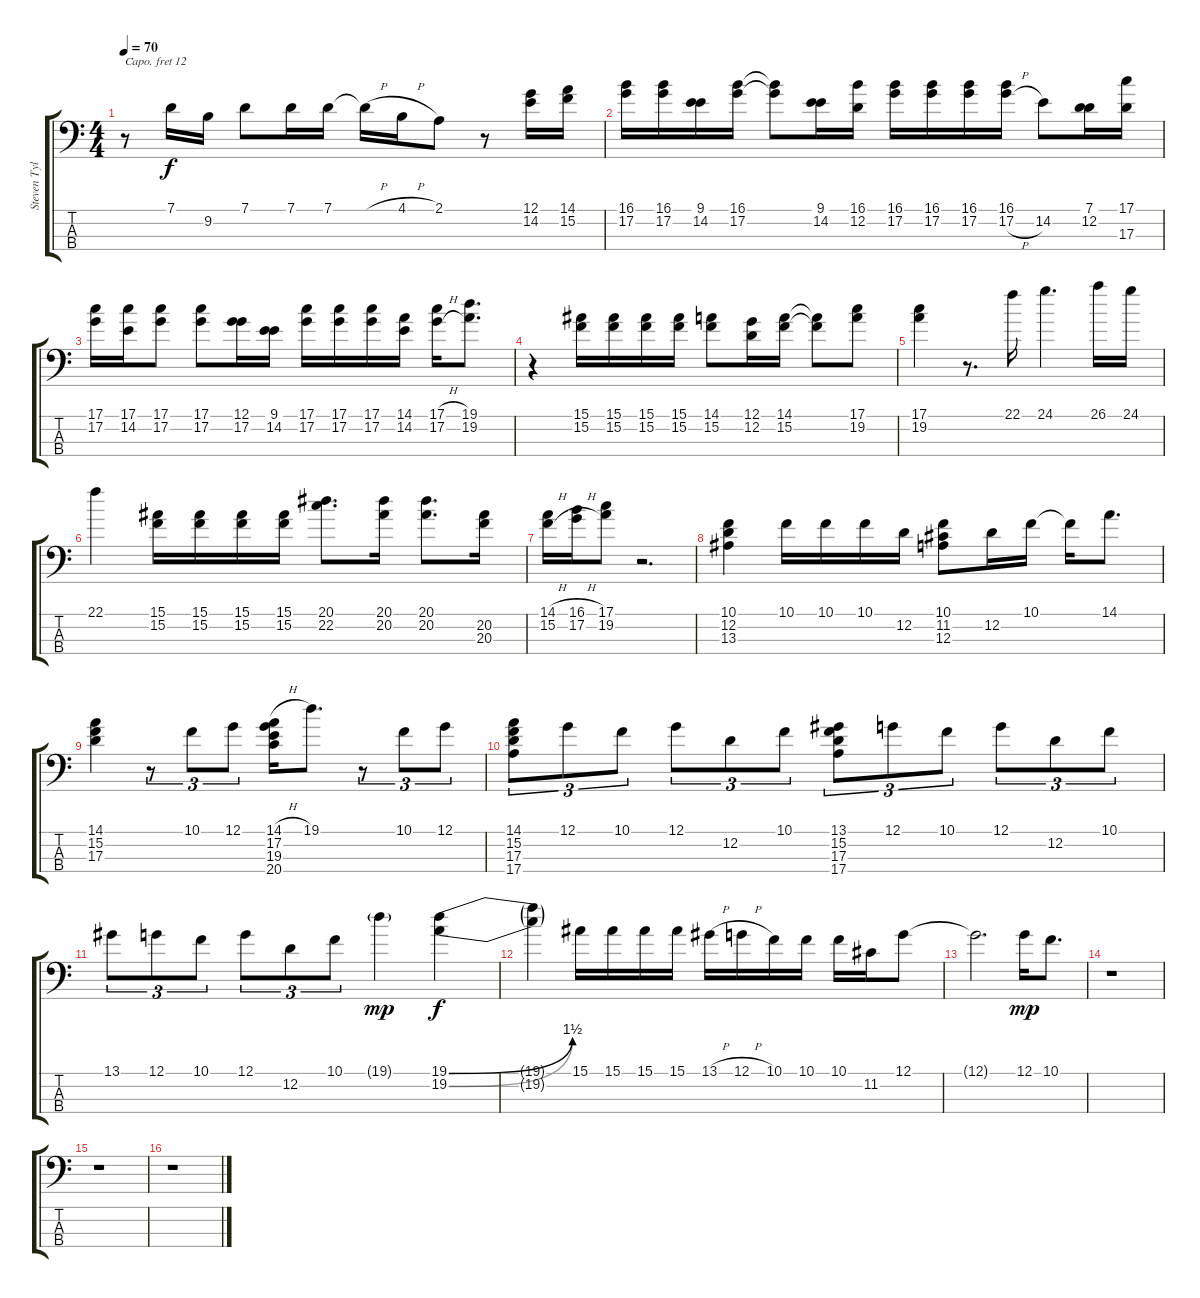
\track ("Steven Tyler" "Steven Tyl") {instrument mutedtrumpet}
\staff {score tabs}
\capo 12
\tuning (G2 D2 A1 E1) {hide}
\ts (4 4)
\tempo 70
\clef f4
\ks c
r.8{dy f} 7.1.16 9.2.16 7.1.8 7.1.16 7.1.16 7.1{h t}.16 4.1{h}.16 2.1.8 r.8 (12.1 14.2).16 (14.1 15.2).16 |
(16.1 17.2).16 (16.1 17.2).16 (9.1 14.2).16 (16.1 17.2).16 (16.1{t} 17.2{t}).8 (9.1 14.2).16 (16.1 12.2).16 (16.1 17.2).16 (16.1 17.2).16 (16.1 17.2).16 (16.1 17.2{h}).16 14.2.8 (7.1 12.2).16 (17.1 17.3).16 |
(17.1 17.2).16 (17.1 14.2).16 (17.1 17.2).8 (17.1 17.2).8 (12.1 17.2).16 (9.1 14.2).16 (17.1 17.2).16 (17.1 17.2).16 (17.1 17.2).16 (14.1 14.2).16 (17.1{h} 17.2{h}).16 (19.1 19.2).8{d} |
r.4 (15.1 15.2).16 (15.1 15.2).16 (15.1 15.2).16 (15.1 15.2).16 (14.1 15.2).8 (12.1 12.2).16 (14.1 15.2).16 (14.1{t} 15.2{t}).8 (17.1 19.2).8 |
(17.1 19.2).4 r.8{d} 22.1.16 24.1.4{d} 26.1.16 24.1.16 |
22.1.4 (15.1 15.2).16 (15.1 15.2).16 (15.1 15.2).16 (15.1 15.2).16 (20.1 22.2).8{d} (20.1 20.2).16 (20.1 20.2).8{d} (20.2 20.3).16 |
(14.1{h} 15.2{h}).16 (16.1{h} 17.2{h}).16 (17.1 19.2).8 r.2{d} |
(10.1 12.2 13.3).4 10.1.16 10.1.16 10.1.16 12.2.16 (10.1 11.2 12.3).8 12.2.16 10.1.16 10.1{t}.16 14.1.8{d} |
(14.1 15.2 17.3).4 r.8{tu (3 2)} 10.1.8{tu (3 2)} 12.1.8{tu (3 2)} (14.1{h} 17.2 19.3 20.4).16 19.1.8{d} r.8{tu (3 2)} 10.1.8{tu (3 2)} 12.1.8{tu (3 2)} |
(14.1 15.2 17.3 17.4).8{tu (3 2)} 12.1.8{tu (3 2)} 10.1.8{tu (3 2)} 12.1.8{tu (3 2)} 12.2.8{tu (3 2)} 10.1.8{tu (3 2)} (13.1 15.2 17.3 17.4).8{tu (3 2)} 12.1.8{tu (3 2)} 10.1.8{tu (3 2)} 12.1.8{tu (3 2)} 12.2.8{tu (3 2)} 10.1.8{tu (3 2)} |
13.1.8{tu (3 2)} 12.1.8{tu (3 2)} 10.1.8{tu (3 2)} 12.1.8{tu (3 2)} 12.2.8{tu (3 2)} 10.1.8{tu (3 2)} 19.1{g}.4{dy mp} (19.1{be (bend 0 0 60 6)} 19.2{be (bend 0 0 60 6)}).4{dy f} |
(19.1{t} 19.2{t}).4 15.1.16 15.1.16 15.1.16 15.1.16 13.1{h}.16 12.1{h}.16 10.1.16 10.1.16 10.1.16 11.2.16 12.1.8 |
12.1{t}.2{d} 12.1.16{dy mp} 10.1.8{d} |
r.1 |
r.1 |
r.1
